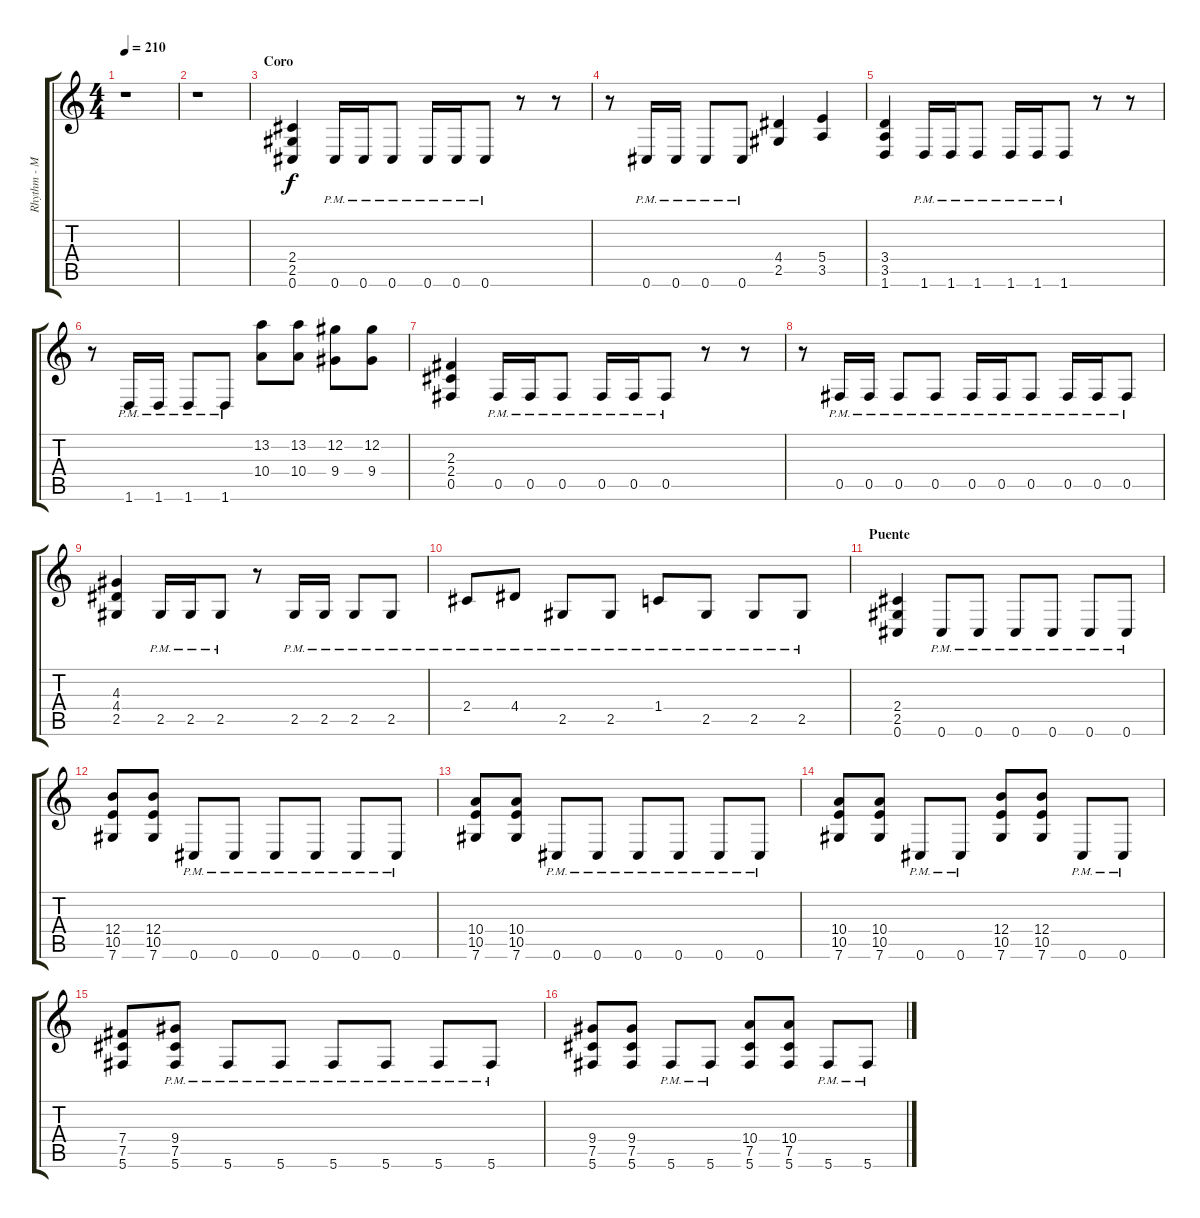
\track ("Rhythm - Mike Martin" "Rhythm - M") {instrument distortionguitar}
\staff {score tabs}
\tuning (Db4 Ab3 E3 B2 Gb2 Db2) {hide}
\ts (4 4)
\tempo 210
\clef g2
\ks c
r.1{dy f} |
r.1 |
\section ("" "Coro")
(2.4 2.5 0.6).4 0.6{pm}.16 0.6{pm}.16 0.6{pm}.8 0.6{pm}.16 0.6{pm}.16 0.6{pm}.8 r.8 r.8 |
r.8 0.6{pm}.16 0.6{pm}.16 0.6{pm}.8 0.6{pm}.8 (4.4 2.5).4 (5.4 3.5).4 |
(3.4 3.5 1.6).4 1.6{pm}.16 1.6{pm}.16 1.6{pm}.8 1.6{pm}.16 1.6{pm}.16 1.6{pm}.8 r.8 r.8 |
r.8 1.6{pm}.16 1.6{pm}.16 1.6{pm}.8 1.6{pm}.8 (13.2 10.4).8 (13.2 10.4).8 (12.2 9.4).8 (12.2 9.4).8 |
(2.3 2.4 0.5).4 0.5{pm}.16 0.5{pm}.16 0.5{pm}.8 0.5{pm}.16 0.5{pm}.16 0.5{pm}.8 r.8 r.8 |
r.8 0.5{pm}.16 0.5{pm}.16 0.5{pm}.8 0.5{pm}.8 0.5{pm}.16 0.5{pm}.16 0.5{pm}.8 0.5{pm}.16 0.5{pm}.16 0.5{pm}.8 |
(4.3 4.4 2.5).4 2.5{pm}.16 2.5{pm}.16 2.5{pm}.8 r.8 2.5{pm}.16 2.5{pm}.16 2.5{pm}.8 2.5{pm}.8 |
2.4{pm}.8 4.4{pm}.8 2.5{pm}.8 2.5{pm}.8 1.4{pm}.8 2.5{pm}.8 2.5{pm}.8 2.5{pm}.8 |
\section ("" "Puente")
(2.4 2.5 0.6).4 0.6{pm}.8 0.6{pm}.8 0.6{pm}.8 0.6{pm}.8 0.6{pm}.8 0.6{pm}.8 |
(12.4 10.5 7.6).8 (12.4 10.5 7.6).8 0.6{pm}.8 0.6{pm}.8 0.6{pm}.8 0.6{pm}.8 0.6{pm}.8 0.6{pm}.8 |
(10.4 10.5 7.6).8 (10.4 10.5 7.6).8 0.6{pm}.8 0.6{pm}.8 0.6{pm}.8 0.6{pm}.8 0.6{pm}.8 0.6{pm}.8 |
(10.4 10.5 7.6).8 (10.4 10.5 7.6).8 0.6{pm}.8 0.6{pm}.8 (12.4 10.5 7.6).8 (12.4 10.5 7.6).8 0.6{pm}.8 0.6{pm}.8 |
(7.4 7.5 5.6).8 (9.4 7.5 5.6{pm}).8 5.6{pm}.8 5.6{pm}.8 5.6{pm}.8 5.6{pm}.8 5.6{pm}.8 5.6{pm}.8 |
(9.4 7.5 5.6).8 (9.4 7.5 5.6).8 5.6{pm}.8 5.6{pm}.8 (10.4 7.5 5.6).8 (10.4 7.5 5.6).8 5.6{pm}.8 5.6{pm}.8
